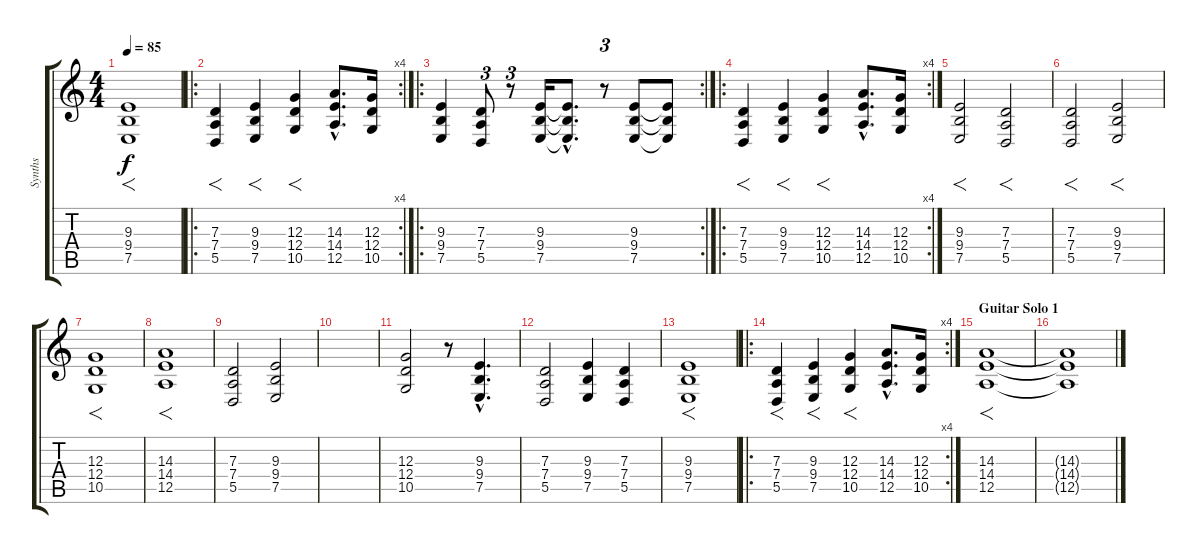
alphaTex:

\track ("Synths" "Synths") {instrument stringensemble1}
\staff {score tabs}
\tuning (E4 B3 G3 D3 A2 E2) {hide}
\ts (4 4)
\tempo 85
\clef g2
\ks c
(9.3 9.4 7.5).1{f dy f instrument stringensemble1} |
\ro
\rc 4
(7.3 7.4 5.5).4{f} (9.3 9.4 7.5).4{f} (12.3 12.4 10.5).4{f} (14.3{hac} 14.4{hac} 12.5{hac}).8{d} (12.3 12.4 10.5).16 |
\ro
\rc 2
(9.3 9.4 7.5).4 (7.3 7.4 5.5).8{tu (3 2)} r.8{tu (3 2)} (9.3 9.4 7.5).16 (9.3{hac t} 9.4{hac t} 7.5{hac t}).8{d} r.8{tu (3 2)} (9.3 9.4 7.5).8 (9.3{t} 9.4{t} 7.5{t}).8 |
\ro
\rc 4
(7.3 7.4 5.5).4{f} (9.3 9.4 7.5).4{f} (12.3 12.4 10.5).4{f} (14.3{hac} 14.4{hac} 12.5{hac}).8{d} (12.3 12.4 10.5).16 |
(9.3 9.4 7.5).2{f} (7.3 7.4 5.5).2{f} |
(7.3 7.4 5.5).2{f} (9.3 9.4 7.5).2{f} |
(12.3 12.4 10.5).1{f} |
(14.3 14.4 12.5).1{f} |
(7.3 7.4 5.5).2 (9.3 9.4 7.5).2 |
|
(12.3 12.4 10.5).2 r.8 (9.3{hac} 9.4{hac} 7.5{hac}).4{d} |
(7.3 7.4 5.5).2 (9.3 9.4 7.5).4 (7.3 7.4 5.5).4 |
(9.3 9.4 7.5).1{f} |
\ro
\rc 4
(7.3 7.4 5.5).4{f} (9.3 9.4 7.5).4{f} (12.3 12.4 10.5).4{f} (14.3{hac} 14.4{hac} 12.5{hac}).8{d} (12.3 12.4 10.5).16 |
\section ("" "Guitar Solo 1")
(14.3 14.4 12.5).1{f} |
(14.3{t} 14.4{t} 12.5{t}).1
